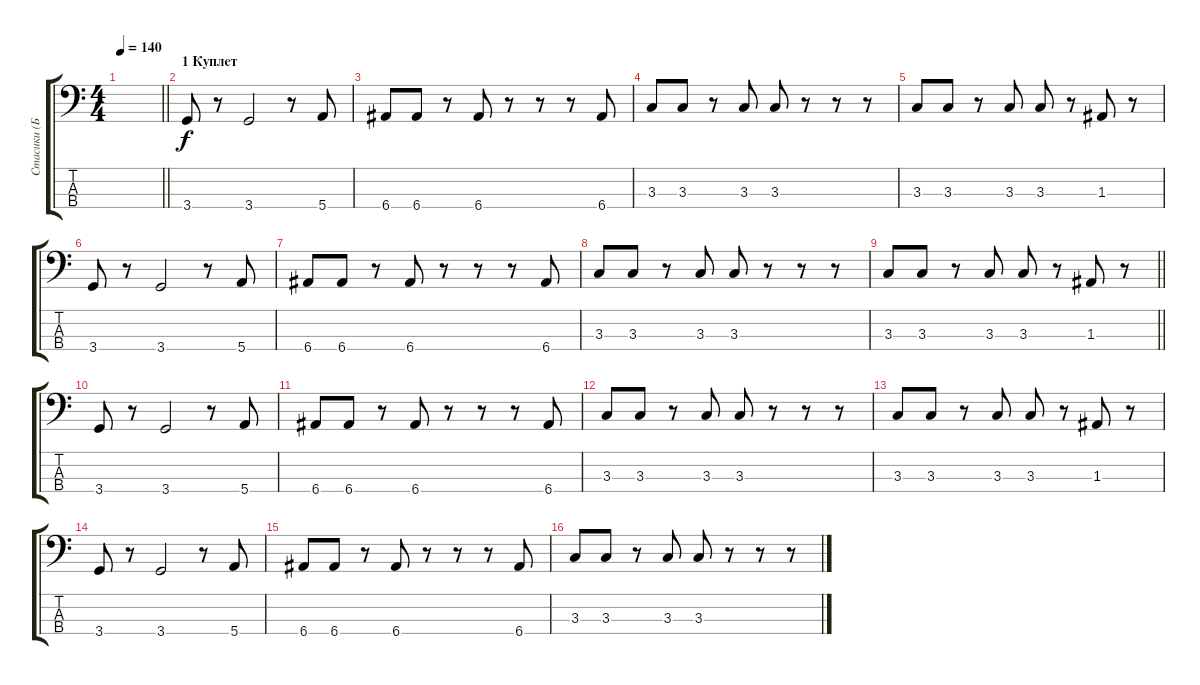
\track ("Стасики (Бас)" "Стасики (Б") {instrument electricbassfinger}
\staff {score tabs}
\tuning (G2 D2 A1 E1) {hide}
\ts (4 4)
\tempo 140
\clef f4
\barLineRight lightlight
\ks c
|
\section ("" "1 Куплет")
3.4.8 r.8 3.4.2 r.8 5.4.8 |
6.4.8 6.4.8 r.8 6.4.8 r.8 r.8 r.8 6.4.8 |
3.3.8 3.3.8 r.8 3.3.8 3.3.8 r.8 r.8 r.8 |
3.3.8 3.3.8 r.8 3.3.8 3.3.8 r.8 1.3.8 r.8 |
3.4.8 r.8 3.4.2 r.8 5.4.8 |
6.4.8 6.4.8 r.8 6.4.8 r.8 r.8 r.8 6.4.8 |
3.3.8 3.3.8 r.8 3.3.8 3.3.8 r.8 r.8 r.8 |
\barLineRight lightlight
3.3.8 3.3.8 r.8 3.3.8 3.3.8 r.8 1.3.8 r.8 |
3.4.8 r.8 3.4.2 r.8 5.4.8 |
6.4.8 6.4.8 r.8 6.4.8 r.8 r.8 r.8 6.4.8 |
3.3.8 3.3.8 r.8 3.3.8 3.3.8 r.8 r.8 r.8 |
3.3.8 3.3.8 r.8 3.3.8 3.3.8 r.8 1.3.8 r.8 |
3.4.8 r.8 3.4.2 r.8 5.4.8 |
6.4.8 6.4.8 r.8 6.4.8 r.8 r.8 r.8 6.4.8 |
3.3.8 3.3.8 r.8 3.3.8 3.3.8 r.8 r.8 r.8
